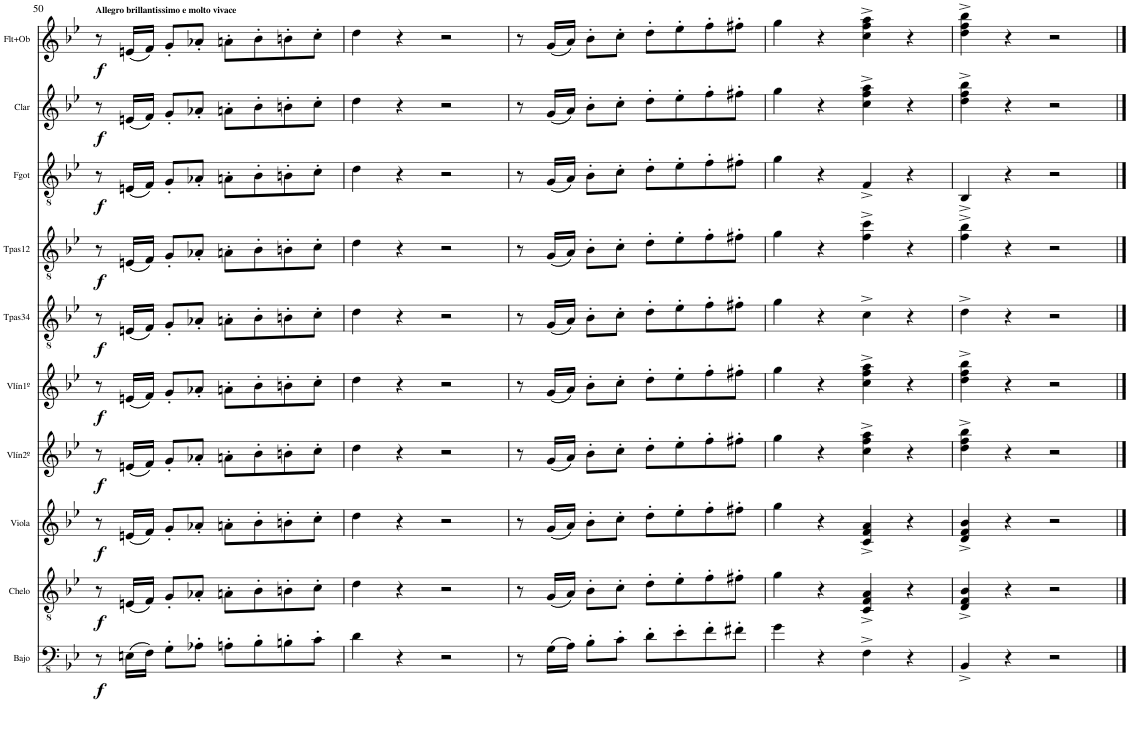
**kern	**dynam	**kern	**dynam	**kern	**dynam	**kern	**dynam	**kern	**dynam	**kern	**dynam	**kern	**dynam	**kern	**dynam	**kern	**dynam	**kern	**dynam
*part10	*part10	*part9	*part9	*part8	*part8	*part7	*part7	*part6	*part6	*part5	*part5	*part4	*part4	*part3	*part3	*part2	*part2	*part1	*part1
*staff10	*staff10	*staff9	*staff9	*staff8	*staff8	*staff7	*staff7	*staff6	*staff6	*staff5	*staff5	*staff4	*staff4	*staff3	*staff3	*staff2	*staff2	*staff1	*staff1
*I"Contrabajo	*	*I"Violonchelo	*	*I"Viola	*	*I"Violín 2º	*	*I"Violín 1º	*	*I"Trompas 3ª y 4ª	*	*I"Trompas 1ª y 2ª	*	*I"Fagot	*	*I"Clarinete	*	*I"Flauta y  Oboe	*
*	*	*	*	*I'Viola	*	*I'Vlín2º	*	*I'Vlín1º	*	*I'Tpas34	*	*I'Tpas12	*	*I'Fgot	*	*I'Clar	*	*I'Flt+Ob	*
!!LO:PB:g=z
*clefFv4	*	*clefGv2	*	*clefG2	*	*clefG2	*	*clefG2	*	*clefGv2	*	*clefGv2	*	*clefGv2	*	*clefG2	*	*clefG2	*
*Trd7c12	*	*	*	*	*	*	*	*	*	*Trd4c7	*	*Trd4c7	*	*	*	*Trd1c2	*	*	*
*k[b-e-]	*	*k[b-e-]	*	*k[b-e-]	*	*k[b-e-]	*	*k[b-e-]	*	*k[b-e-]	*	*k[b-e-]	*	*k[b-e-]	*	*k[b-e-]	*	*k[b-e-]	*
*M4/4	*	*M4/4	*	*M4/4	*	*M4/4	*	*M4/4	*	*M4/4	*	*M4/4	*	*M4/4	*	*M4/4	*	*M4/4	*
=50	=50	=50	=50	=50	=50	=50	=50	=50	=50	=50	=50	=50	=50	=50	=50	=50	=50	=50	=50
!	!	!	!	!	!	!	!	!	!	!	!	!	!	!	!	!	!	!LO:TX:a:B:t=Allegro brillantissimo e molto vivace	!
!	!LO:DY:b	!	!LO:DY:b	!	!LO:DY:b	!	!LO:DY:b	!	!LO:DY:b	!	!LO:DY:b	!	!LO:DY:b	!	!LO:DY:b	!	!LO:DY:b	!	!LO:DY:b
8r	f	8r	f	8r	f	8r	f	8r	f	8r	f	8r	f	8r	f	8r	f	8r	f
(16EEn\LL	.	(16En/LL	.	(16en/LL	.	(16en/LL	.	(16en/LL	.	(16En/LL	.	(16En/LL	.	(16En/LL	.	(16en/LL	.	(16en/LL	.
16FF\JJ)	.	16F/JJ)	.	16f/JJ)	.	16f/JJ)	.	16f/JJ)	.	16F/JJ)	.	16F/JJ)	.	16F/JJ)	.	16f/JJ)	.	16f/JJ)	.
8GG'\L	.	8G'/L	.	8g'/L	.	8g'/L	.	8g'/L	.	8G'/L	.	8G'/L	.	8G'/L	.	8g'/L	.	8g'/L	.
8AA-X'\J	.	8A-X'/J	.	8a-X'/J	.	8a-X'/J	.	8a-X'/J	.	8A-X'/J	.	8A-X'/J	.	8A-X'/J	.	8a-X'/J	.	8a-X'/J	.
8AAn'\L	.	8An'\L	.	8an'\L	.	8an'\L	.	8an'\L	.	8An'\L	.	8An'\L	.	8An'\L	.	8an'\L	.	8an'\L	.
8BB-'\	.	8B-'\	.	8b-'\	.	8b-'\	.	8b-'\	.	8B-'\	.	8B-'\	.	8B-'\	.	8b-'\	.	8b-'\	.
8BBn'\	.	8Bn'\	.	8bn'\	.	8bn'\	.	8bn'\	.	8Bn'\	.	8Bn'\	.	8Bn'\	.	8bn'\	.	8bn'\	.
8C'\J	.	8c'\J	.	8cc'\J	.	8cc'\J	.	8cc'\J	.	8c'\J	.	8c'\J	.	8c'\J	.	8cc'\J	.	8cc'\J	.
=51	=51	=51	=51	=51	=51	=51	=51	=51	=51	=51	=51	=51	=51	=51	=51	=51	=51	=51	=51
4D\	.	4d\	.	4dd\	.	4dd\	.	4dd\	.	4d\	.	4d\	.	4d\	.	4dd\	.	4dd\	.
4r	.	4r	.	4r	.	4r	.	4r	.	4r	.	4r	.	4r	.	4r	.	4r	.
2r	.	2r	.	2r	.	2r	.	2r	.	2r	.	2r	.	2r	.	2r	.	2r	.
=52	=52	=52	=52	=52	=52	=52	=52	=52	=52	=52	=52	=52	=52	=52	=52	=52	=52	=52	=52
8r	.	8r	.	8r	.	8r	.	8r	.	8r	.	8r	.	8r	.	8r	.	8r	.
(16GG\LL	.	(16G/LL	.	(16g/LL	.	(16g/LL	.	(16g/LL	.	(16G/LL	.	(16G/LL	.	(16G/LL	.	(16g/LL	.	(16g/LL	.
16AA\JJ)	.	16A/JJ)	.	16a/JJ)	.	16a/JJ)	.	16a/JJ)	.	16A/JJ)	.	16A/JJ)	.	16A/JJ)	.	16a/JJ)	.	16a/JJ)	.
8BB-'\L	.	8B-'\L	.	8b-'\L	.	8b-'\L	.	8b-'\L	.	8B-'\L	.	8B-'\L	.	8B-'\L	.	8b-'\L	.	8b-'\L	.
8C'\J	.	8c'\J	.	8cc'\J	.	8cc'\J	.	8cc'\J	.	8c'\J	.	8c'\J	.	8c'\J	.	8cc'\J	.	8cc'\J	.
8D'\L	.	8d'\L	.	8dd'\L	.	8dd'\L	.	8dd'\L	.	8d'\L	.	8d'\L	.	8d'\L	.	8dd'\L	.	8dd'\L	.
8E-'\	.	8e-'\	.	8ee-'\	.	8ee-'\	.	8ee-'\	.	8e-'\	.	8e-'\	.	8e-'\	.	8ee-'\	.	8ee-'\	.
8F'\	.	8f'\	.	8ff'\	.	8ff'\	.	8ff'\	.	8f'\	.	8f'\	.	8f'\	.	8ff'\	.	8ff'\	.
8F#X'\J	.	8f#X'\J	.	8ff#X'\J	.	8ff#X'\J	.	8ff#X'\J	.	8f#X'\J	.	8f#X'\J	.	8f#X'\J	.	8ff#X'\J	.	8ff#X'\J	.
=53	=53	=53	=53	=53	=53	=53	=53	=53	=53	=53	=53	=53	=53	=53	=53	=53	=53	=53	=53
4G\	.	4g\	.	4gg\	.	4gg\	.	4gg\	.	4g\	.	4g\	.	4g\	.	4gg\	.	4gg\	.
4r	.	4r	.	4r	.	4r	.	4r	.	4r	.	4r	.	4r	.	4r	.	4r	.
4FF^\	.	4C/^ 4F/^ 4A/^	.	4c/^ 4f/^ 4a/^	.	4cc\^ 4ff\^ 4aa\^	.	4cc\^ 4ff\^ 4aa\^	.	4c^\	.	4f\^ 4cc\^	.	4F^/	.	4cc\^ 4ff\^ 4aa\^	.	4cc\^ 4ff\^ 4aa\^	.
4r	.	4r	.	4r	.	4r	.	4r	.	4r	.	4r	.	4r	.	4r	.	4r	.
=54	=54	=54	=54	=54	=54	=54	=54	=54	=54	=54	=54	=54	=54	=54	=54	=54	=54	=54	=54
4BBB-^/	.	4D/^ 4F/^ 4B-/^	.	4d/^ 4f/^ 4b-/^	.	4dd\^ 4ff\^ 4bb-\^	.	4dd\^ 4ff\^ 4bb-\^	.	4d^\	.	4f\^ 4b-\^	.	4BB-^/	.	4dd\^ 4ff\^ 4bb-\^	.	4dd\^ 4ff\^ 4bb-\^	.
4r	.	4r	.	4r	.	4r	.	4r	.	4r	.	4r	.	4r	.	4r	.	4r	.
2r	.	2r	.	2r	.	2r	.	2r	.	2r	.	2r	.	2r	.	2r	.	2r	.
==	==	==	==	==	==	==	==	==	==	==	==	==	==	==	==	==	==	==	==
*-	*-	*-	*-	*-	*-	*-	*-	*-	*-	*-	*-	*-	*-	*-	*-	*-	*-	*-	*-
